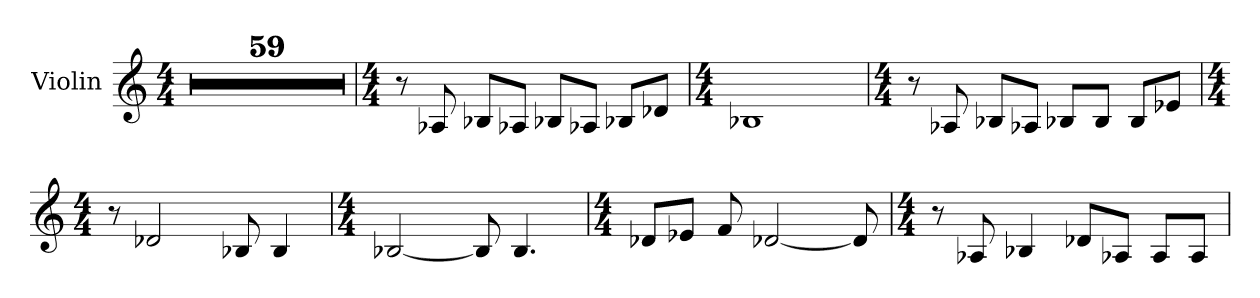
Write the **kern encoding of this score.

**kern
*part1
*staff1
*I"Violin
*I'Vln
*M4/4
=
1r
=
*M4/4
1r
=
*M4/4
1r
=
*M4/4
1r
=
*M4/4
1r
=
*M4/4
1r
=
*M4/4
1r
=
*M4/4
1r
=
*M4/4
1r
=
*M4/4
1r
=
*M4/4
1r
=
*M4/4
1r
=
*M4/4
1r
=
*M4/4
1r
=
*M4/4
1r
=
*M4/4
1r
=
*M4/4
1r
=
*M4/4
1r
=
*M4/4
1r
=
*M4/4
1r
=
*M4/4
1r
=
*M4/4
1r
=
*M4/4
1r
=
*M4/4
1r
=
*M4/4
1r
=
*M4/4
1r
=
*M4/4
1r
=
*M4/4
1r
=
*M4/4
1r
=
*M4/4
1r
=
*M4/4
1r
=
*M4/4
1r
=
*M4/4
1r
=
*M4/4
1r
=
*M4/4
1r
=
*M4/4
1r
=
*M4/4
1r
=
*M4/4
1r
=
*M4/4
1r
=
*M4/4
1r
=
*M4/4
1r
=
*M4/4
1r
=
*M4/4
1r
=
*M4/4
1r
=
*M4/4
1r
=
*M4/4
1r
=
*M4/4
1r
=
*M4/4
1r
=
*M4/4
1r
=
*M4/4
1r
=
*M4/4
1r
=
*M4/4
1r
=
*M4/4
1r
=
*M4/4
1r
=
*M4/4
1r
=
*M4/4
1r
=
*M4/4
1r
=
*M4/4
1r
=
*M4/4
1r
=
*M4/4
8r
8A-X
8B-XL
8A-XJ
8B-XL
8A-XJ
8B-XL
8d-XJ
=
*M4/4
1B-X
=
*M4/4
8r
8A-X
8B-XL
8A-XJ
8B-XL
8B-J
8B-L
8e-XJ
=
*M4/4
8r
2d-X
8B-X
4B-
=
*M4/4
[2B-X
8B-]
4.B-
=
*M4/4
8d-XL
8e-XJ
8f
[2d-X
8d-]
=
*M4/4
8r
8A-X
4B-X
8d-XL
8A-XJ
8A-L
8A-J
=
*-
